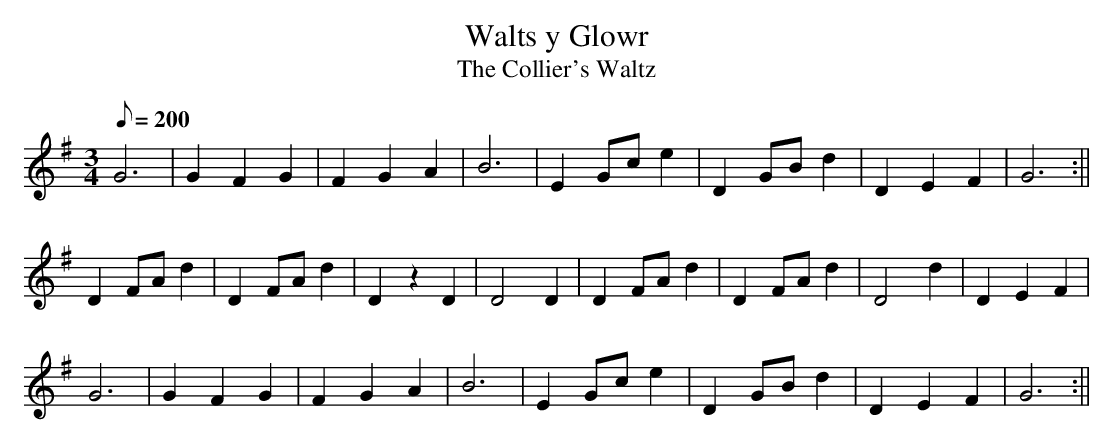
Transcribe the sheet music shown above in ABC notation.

X:1
T:Walts y Glowr
T:The Collier's Waltz
M:3/4
L:1/8
Q:200
K:G
G6|G2F2G2|F2G2A2|B6|E2Gce2|D2GBd2|D2E2F2|G6:||
D2FAd2|D2FAd2|D2z2D2|D4D2|D2FAd2|D2FAd2|D4d2|D2E2F2|
G6|G2F2G2|F2G2A2|B6|E2Gce2|D2GBd2|D2E2F2|G6:||
